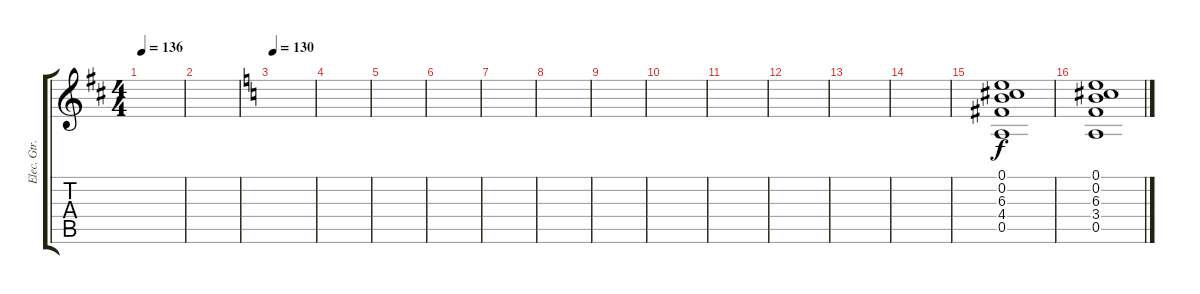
\track ("Elec. Gtr. 2" "Elec. Gtr.") {instrument acousticguitarsteel}
\staff {score tabs}
\tuning (E4 B3 G3 D3 A2 E2) {hide}
\ts (4 4)
\tempo 136
\clef g2
\ks d
|
|
\tempo 130
\ks c
|
|
|
|
|
|
|
|
|
|
|
|
(0.1 0.2 6.3 4.4 0.5).1{volume 10} |
(0.1 0.2 6.3 3.4 0.5).1
